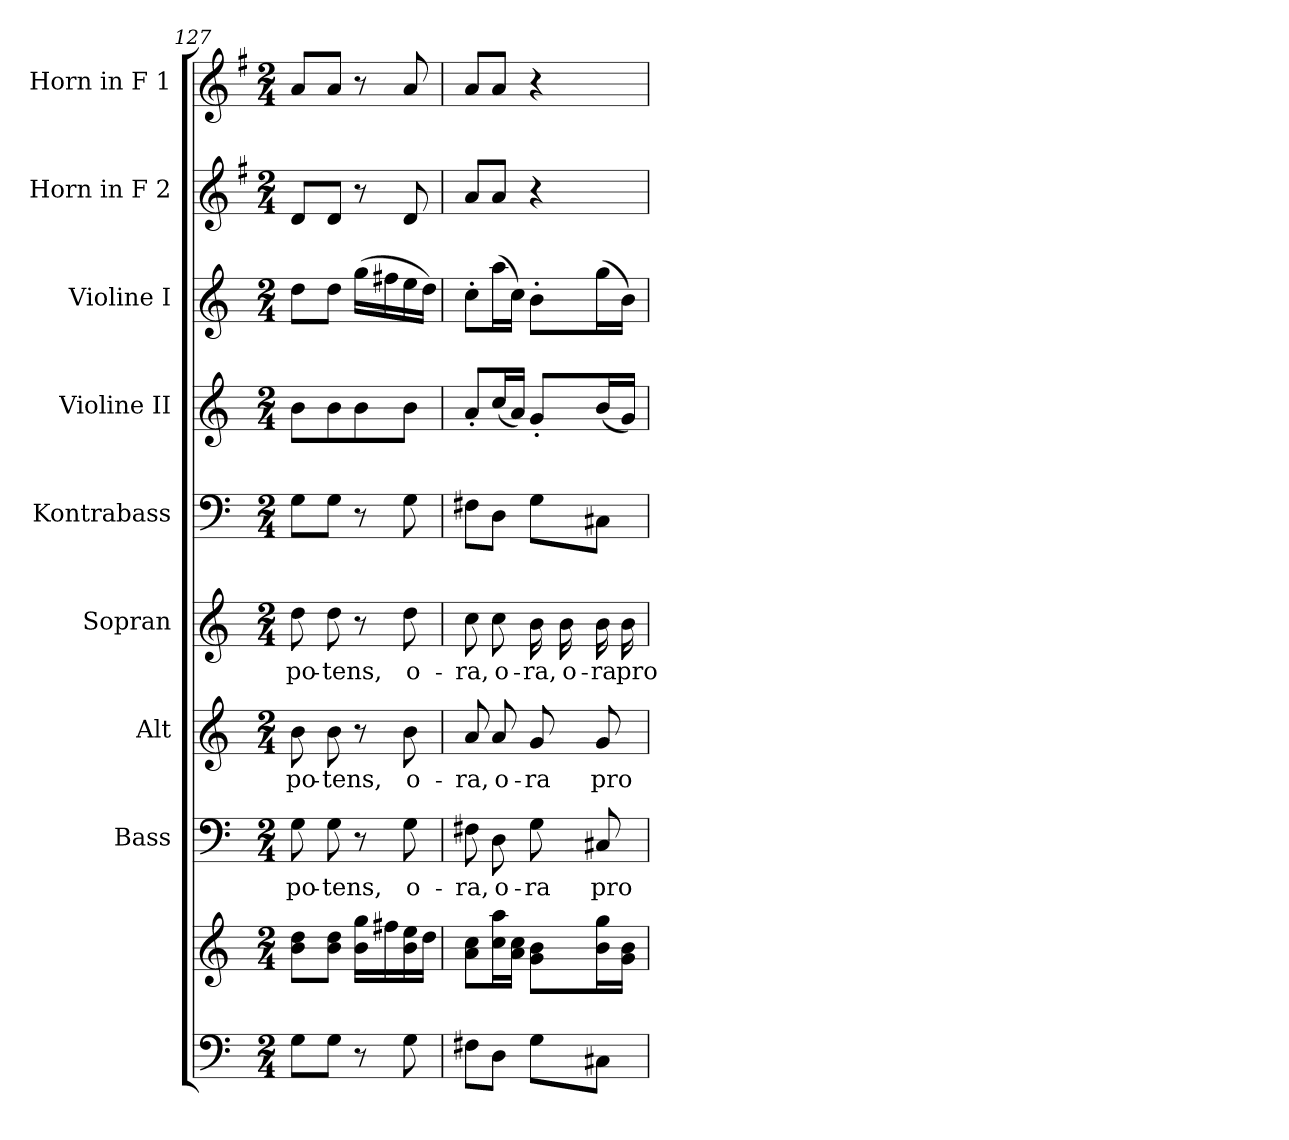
**kern	**kern	**kern	**text	**kern	**text	**kern	**text	**kern	**kern	**kern	**kern	**kern
*part9	*part9	*part8	*part8	*part7	*part7	*part6	*part6	*part5	*part4	*part3	*part2	*part1
*staff10	*staff9	*staff8	*staff8	*staff7	*staff7	*staff6	*staff6	*staff5	*staff4	*staff3	*staff2	*staff1
*	*	*I"Bass	*	*I"Alt	*	*I"Sopran	*	*I"Kontrabass	*I"Violine II	*I"Violine I	*I"Horn in F 2	*I"Horn in F 1
*	*	*I'B.	*	*I'A.	*	*I'S.	*	*I'Kb.	*I'Vl. II	*I'Vl. I	*I'Hrn. 2	*I'Hrn. 1
*clefF4	*clefG2	*clefF4	*	*clefG2	*	*clefG2	*	*clefF4	*clefG2	*clefG2	*clefG2	*clefG2
*	*	*	*	*	*	*	*	*ITrd7c12	*	*	*ITrd4c7	*ITrd4c7
*k[]	*k[]	*k[]	*	*k[]	*	*k[]	*	*k[]	*k[]	*k[]	*k[]	*k[]
*C:	*C:	*C:	*	*C:	*	*C:	*	*C:	*C:	*C:	*C:	*C:
*M2/4	*M2/4	*M2/4	*	*M2/4	*	*M2/4	*	*M2/4	*M2/4	*M2/4	*M2/4	*M2/4
=127	=127	=127	=127	=127	=127	=127	=127	=127	=127	=127	=127	=127
!	!	!	!LO:LY:b	!	!LO:LY:b	!	!LO:LY:b	!	!	!	!	!
8G\L	8b\ 8dd\L	8G\	po-	8b\	po-	8dd\	po-	8GG\L	8b\L	8dd\L	8G/L	8d/L
!	!	!	!LO:LY:b	!	!LO:LY:b	!	!LO:LY:b	!	!	!	!	!
8G\J	8b\ 8dd\J	8G\	-tens,	8b\	-tens,	8dd\	-tens,	8GG\J	8b\	8dd\J	8G/J	8d/J
8r	16b\ 16gg\LL	8r	.	8r	.	8r	.	8r	8b\	(>16gg\LL	8r	8r
.	16ff#X\	.	.	.	.	.	.	.	.	16ff#X\	.	.
!	!	!	!LO:LY:b	!	!LO:LY:b	!	!LO:LY:b	!	!	!	!	!
8G\	16b\ 16ee\	8G\	o-	8b\	o-	8dd\	o-	8GG\	8b\J	16ee\	8G/	8d/
.	16dd\JJ	.	.	.	.	.	.	.	.	16dd\JJ)	.	.
=128	=128	=128	=128	=128	=128	=128	=128	=128	=128	=128	=128	=128
!	!	!	!LO:LY:b	!	!LO:LY:b	!	!LO:LY:b	!	!	!	!	!
8F#X\L	8a\ 8cc\L	8F#X\	-ra,	8a/	-ra,	8cc\	-ra,	8FF#X\L	8a'</L	8cc'>\L	8d/L	8d/L
!	!	!	!LO:LY:b	!	!LO:LY:b	!	!LO:LY:b	!	!	!	!	!
8D\J	16cc\ 16aa\L	8D\	o-	8a/	o-	8cc\	o-	8DD\J	(<16cc/L	(>16aa\L	8d/J	8d/J
.	16a\ 16cc\JJ	.	.	.	.	.	.	.	16a/JJ)	16cc\JJ)	.	.
!	!	!	!LO:LY:b	!	!LO:LY:b	!	!LO:LY:b	!	!	!	!	!
8G\L	8g\ 8b\L	8G\	-ra	8g/	-ra	16b\	-ra,	8GG\L	8g'</L	8b'>\L	4r	4r
!	!	!	!	!	!	!	!LO:LY:b	!	!	!	!	!
.	.	.	.	.	.	16b\	o-	.	.	.	.	.
!	!	!	!LO:LY:b	!	!LO:LY:b	!	!LO:LY:b	!	!	!	!	!
8C#X\J	16b\ 16gg\L	8C#X/	pro	8g/	pro	16b\	-ra	8CC#X\J	(<16b/L	(>16gg\L	.	.
!	!	!	!	!	!	!	!LO:LY:b	!	!	!	!	!
.	16g\ 16b\JJ	.	.	.	.	16b\	pro	.	16g/JJ)	16b\JJ)	.	.
=	=	=	=	=	=	=	=	=	=	=	=	=
*-	*-	*-	*-	*-	*-	*-	*-	*-	*-	*-	*-	*-
